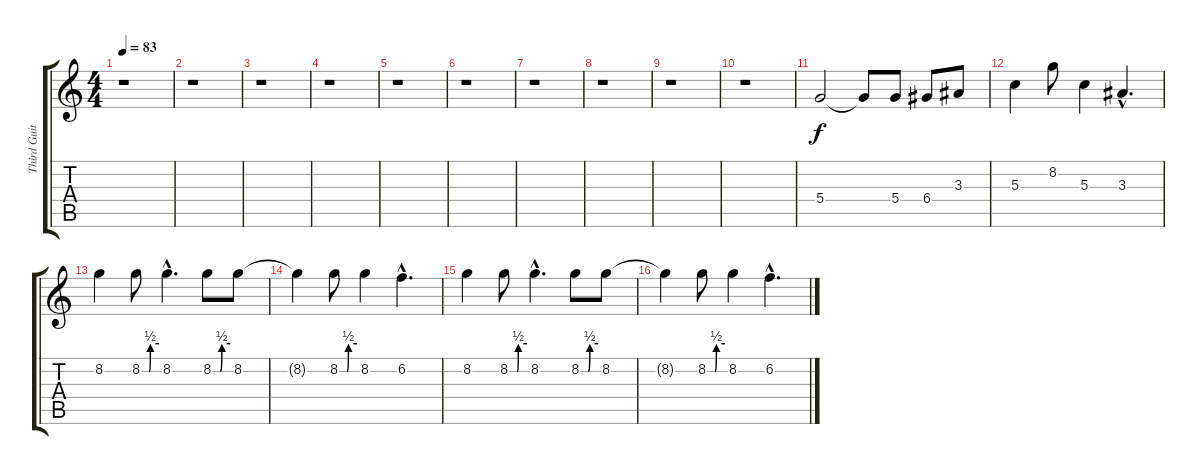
\track ("Third Guitar" "Third Guit") {instrument distortionguitar}
\staff {score tabs}
\tuning (E4 B3 G3 D3 A2 E2) {hide}
\ts (4 4)
\tempo 83
\clef g2
\ks c
r.1{dy f} |
r.1 |
r.1 |
r.1 |
r.1 |
r.1 |
r.1 |
r.1 |
r.1 |
r.1 |
5.4.2 5.4{t}.8 5.4.8 6.4.8 3.3.8 |
5.3.4 8.2.8 5.3.4 3.3{hac}.4{d} |
8.2.4 8.2{be (custom 0 0 26 0 30 2 60 2)}.8 8.2{hac}.4{d} 8.2{be (custom 0 0 25 0 31 2 60 2)}.8 8.2.8 |
8.2{t}.4 8.2{be (custom 0 0 25 0 30 2 60 2)}.8 8.2.4 6.2{hac}.4{d} |
8.2.4 8.2{be (custom 0 0 26 0 30 2 60 2)}.8 8.2{hac}.4{d} 8.2{be (custom 0 0 25 0 31 2 60 2)}.8 8.2.8 |
8.2{t}.4 8.2{be (custom 0 0 25 0 30 2 60 2)}.8 8.2.4 6.2{hac}.4{d}
